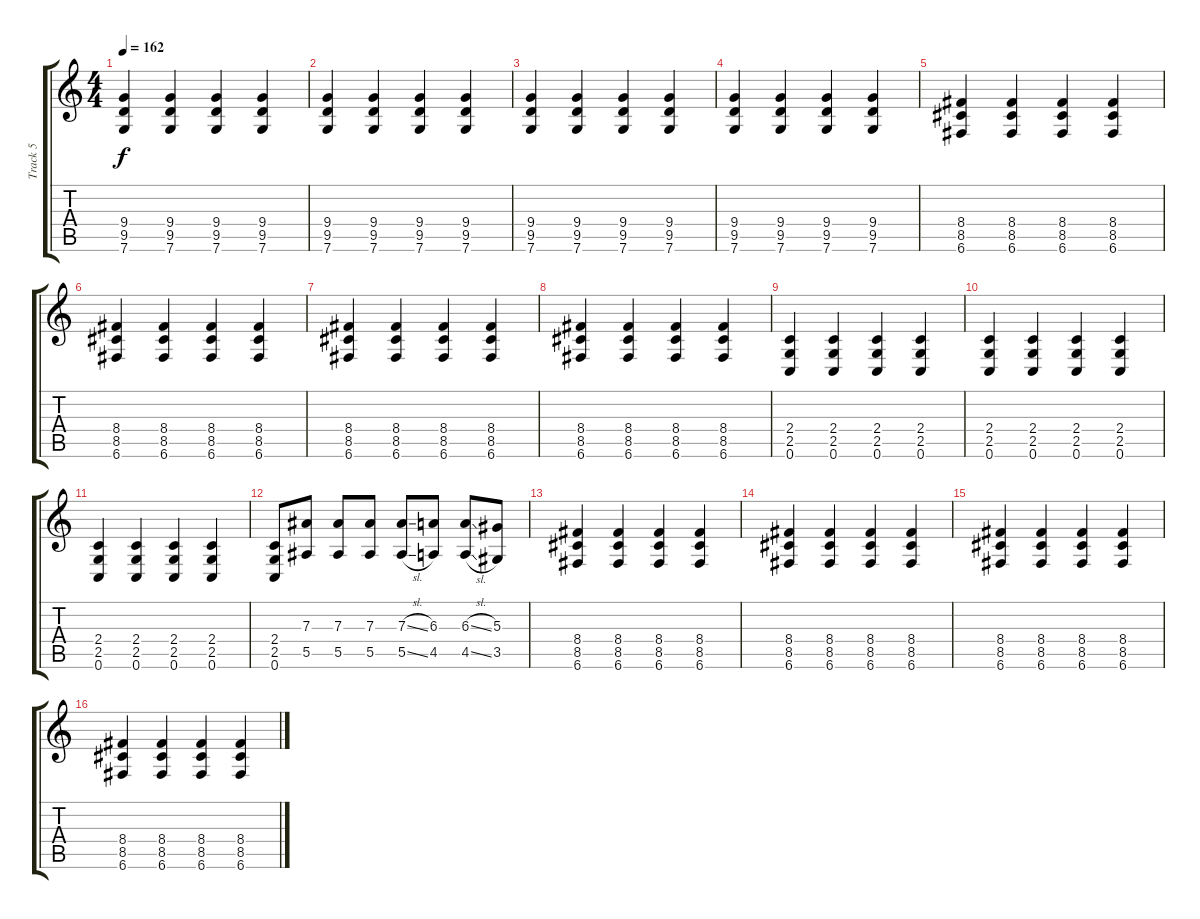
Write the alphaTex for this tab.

\track ("Track 5" "Track 5") {instrument distortionguitar}
\staff {score tabs}
\tuning (C4 G3 Eb3 Bb2 F2 C2) {hide}
\ts (4 4)
\tempo 162
\clef g2
\ks c
(9.4 9.5 7.6).4{dy f} (9.4 9.5 7.6).4 (9.4 9.5 7.6).4 (9.4 9.5 7.6).4 |
(9.4 9.5 7.6).4 (9.4 9.5 7.6).4 (9.4 9.5 7.6).4 (9.4 9.5 7.6).4 |
(9.4 9.5 7.6).4 (9.4 9.5 7.6).4 (9.4 9.5 7.6).4 (9.4 9.5 7.6).4 |
(9.4 9.5 7.6).4 (9.4 9.5 7.6).4 (9.4 9.5 7.6).4 (9.4 9.5 7.6).4 |
(8.4 8.5 6.6).4 (8.4 8.5 6.6).4 (8.4 8.5 6.6).4 (8.4 8.5 6.6).4 |
(8.4 8.5 6.6).4 (8.4 8.5 6.6).4 (8.4 8.5 6.6).4 (8.4 8.5 6.6).4 |
(8.4 8.5 6.6).4 (8.4 8.5 6.6).4 (8.4 8.5 6.6).4 (8.4 8.5 6.6).4 |
(8.4 8.5 6.6).4 (8.4 8.5 6.6).4 (8.4 8.5 6.6).4 (8.4 8.5 6.6).4 |
(2.4 2.5 0.6).4 (2.4 2.5 0.6).4 (2.4 2.5 0.6).4 (2.4 2.5 0.6).4 |
(2.4 2.5 0.6).4 (2.4 2.5 0.6).4 (2.4 2.5 0.6).4 (2.4 2.5 0.6).4 |
(2.4 2.5 0.6).4 (2.4 2.5 0.6).4 (2.4 2.5 0.6).4 (2.4 2.5 0.6).4 |
(2.4 2.5 0.6).8 (7.3 5.5).8 (7.3 5.5).8 (7.3 5.5).8 (7.3{sl} 5.5{sl}).8 (6.3 4.5).8 (6.3{sl} 4.5{sl}).8 (5.3 3.5).8 |
(8.4 8.5 6.6).4 (8.4 8.5 6.6).4 (8.4 8.5 6.6).4 (8.4 8.5 6.6).4 |
(8.4 8.5 6.6).4 (8.4 8.5 6.6).4 (8.4 8.5 6.6).4 (8.4 8.5 6.6).4 |
(8.4 8.5 6.6).4 (8.4 8.5 6.6).4 (8.4 8.5 6.6).4 (8.4 8.5 6.6).4 |
(8.4 8.5 6.6).4 (8.4 8.5 6.6).4 (8.4 8.5 6.6).4 (8.4 8.5 6.6).4
